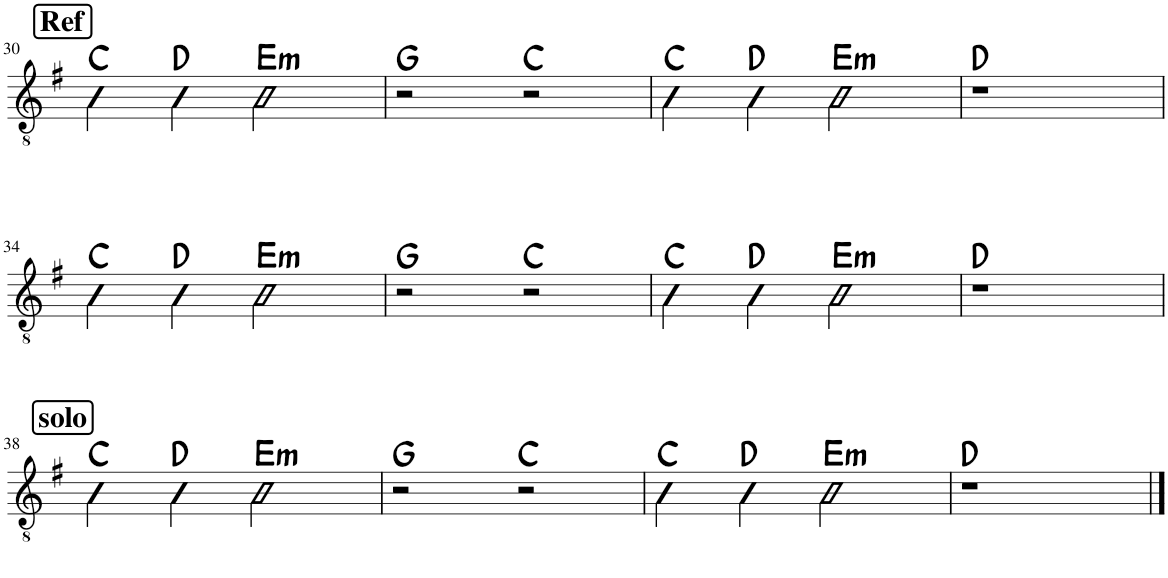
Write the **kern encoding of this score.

**kern	**harte
*part1	*part1
*staff1	*
*I"Classical Guitar	*
*I'Guit.	*
!!LO:PB:g=z
*clefGv2	*
*k[f#]	*
*M4/4	*
!!LO:REH:place=s1:a:B:rj:fs=14:t=Ref
=30	=30
4C\	C:maj
4D\	D:maj
!	!LO:H:kt=m
2E\	E:min
=31	=31
2r	G:maj
2r	C:maj
=32	=32
4C\	C:maj
4D\	D:maj
!	!LO:H:kt=m
2E\	E:min
=33	=33
1r	D:maj
!!LO:LB:g=z
=34	=34
4C\	C:maj
4D\	D:maj
!	!LO:H:kt=m
2E\	E:min
=35	=35
2r	G:maj
2r	C:maj
=36	=36
4C\	C:maj
4D\	D:maj
!	!LO:H:kt=m
2E\	E:min
=37	=37
1r	D:maj
!!LO:LB:g=z
!!LO:REH:place=s1:a:B:rj:fs=14:t=solo
=38	=38
4C\	C:maj
4D\	D:maj
!	!LO:H:kt=m
2E\	E:min
=39	=39
2r	G:maj
2r	C:maj
=40	=40
4C\	C:maj
4D\	D:maj
!	!LO:H:kt=m
2E\	E:min
=41	=41
1r	D:maj
==	==
*-	*-
